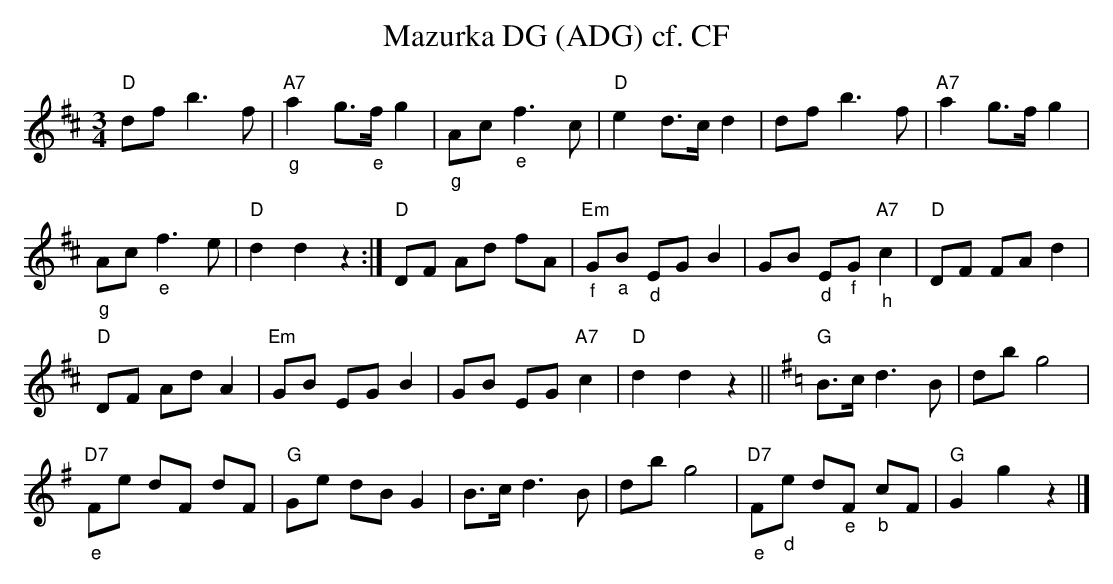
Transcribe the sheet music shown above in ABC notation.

X:1
T:Mazurka DG (ADG) cf. CF
M:3/4
L:1/8
K:Dmaj%%MIDI gchordon
"D"dfb3f | "A7""_g"a2g>"_e"fg2 | "_g"Ac"_e"f3c | "D"e2d>cd2 | dfb3f | "A7"a2g>fg2 |
"_g"Ac"_e"f3e | "D"d2d2z2 :| "D"DF Ad fA | "Em""_f"G"_a"B "_d"EGB2 | GB "_d"E"_f"G"A7""_h"c2 | "D"DF FAd2 |
"D"DF AdA2 | "Em"GB EGB2 | GB EG"A7"c2 | "D"d2d2z2 || [K:Gmaj] "G"B>cd3B | dbg4 |
"D7""_e"Fe dF dF | "G"Ge dBG2 | B>cd3B | dbg4 | "D7""_e"F"_d"e d"_e"F "_b"cF | "G"G2g2z2 |]
